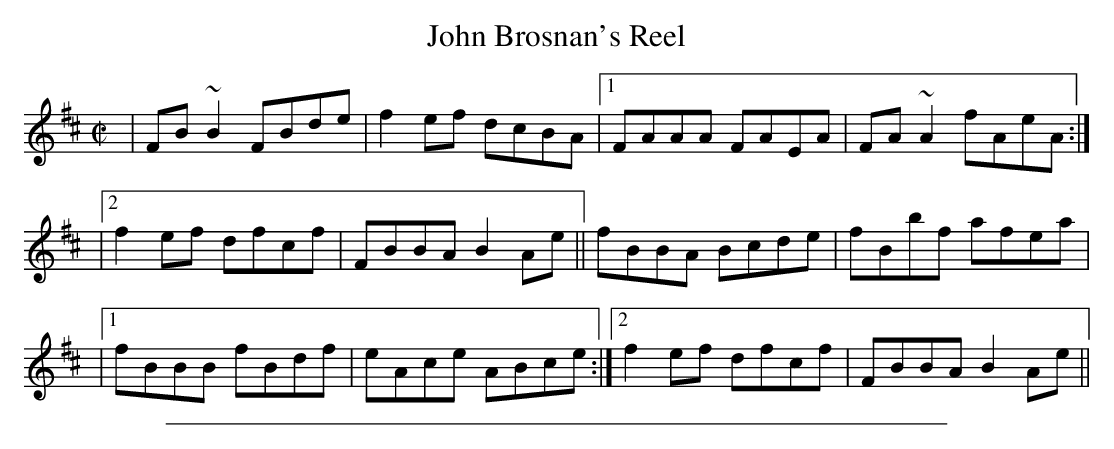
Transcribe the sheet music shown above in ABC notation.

X:1
T: John Brosnan's Reel
M:C|
K:Bm
| FB ~B2 FBde | f2 ef dcBA |1 FAAA FAEA | FA ~A2 fAeA :|
|2 f2 ef dfcf | FBBA B2 Ae || fBBA Bcde | fBbf afea |
|1 fBBB fBdf | eAce ABce :|2 f2 ef dfcf | FBBA B2 Ae ||
